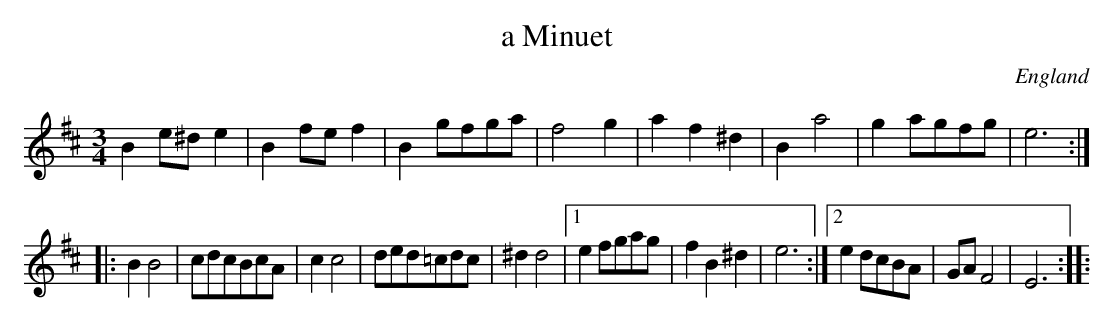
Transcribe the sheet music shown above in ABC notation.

X:1
T:a Minuet
L:1/8
M:3/4
O:England
K:B min
B2 e^d e2 | B2 fe f2 | B2 gfga | f4 g2 | \
a2 f2 ^d2 | B2 a4    | g2 agfg | e6    ::
B2 B4 | cdcBcA | c2c4 | ded=cdc | ^d2 d4 \
|1  e2 fgag | f2B2 ^d2 | e6 \
:|2 e2 dcBA | GA F4    | E6 ::
